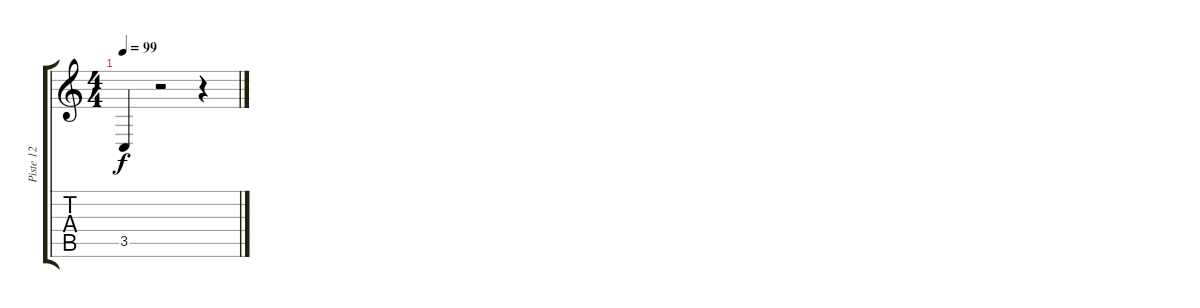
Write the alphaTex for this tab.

\track ("Piste 12" "Piste 12") {instrument tenorsax}
\staff {score tabs}
\tuning (E4 B3 G3 D3 A2 E2) {hide}
\ts (4 4)
\tempo 99
\clef g2
\ks c
3.5{t}.4{dy f} r.2 r.4
